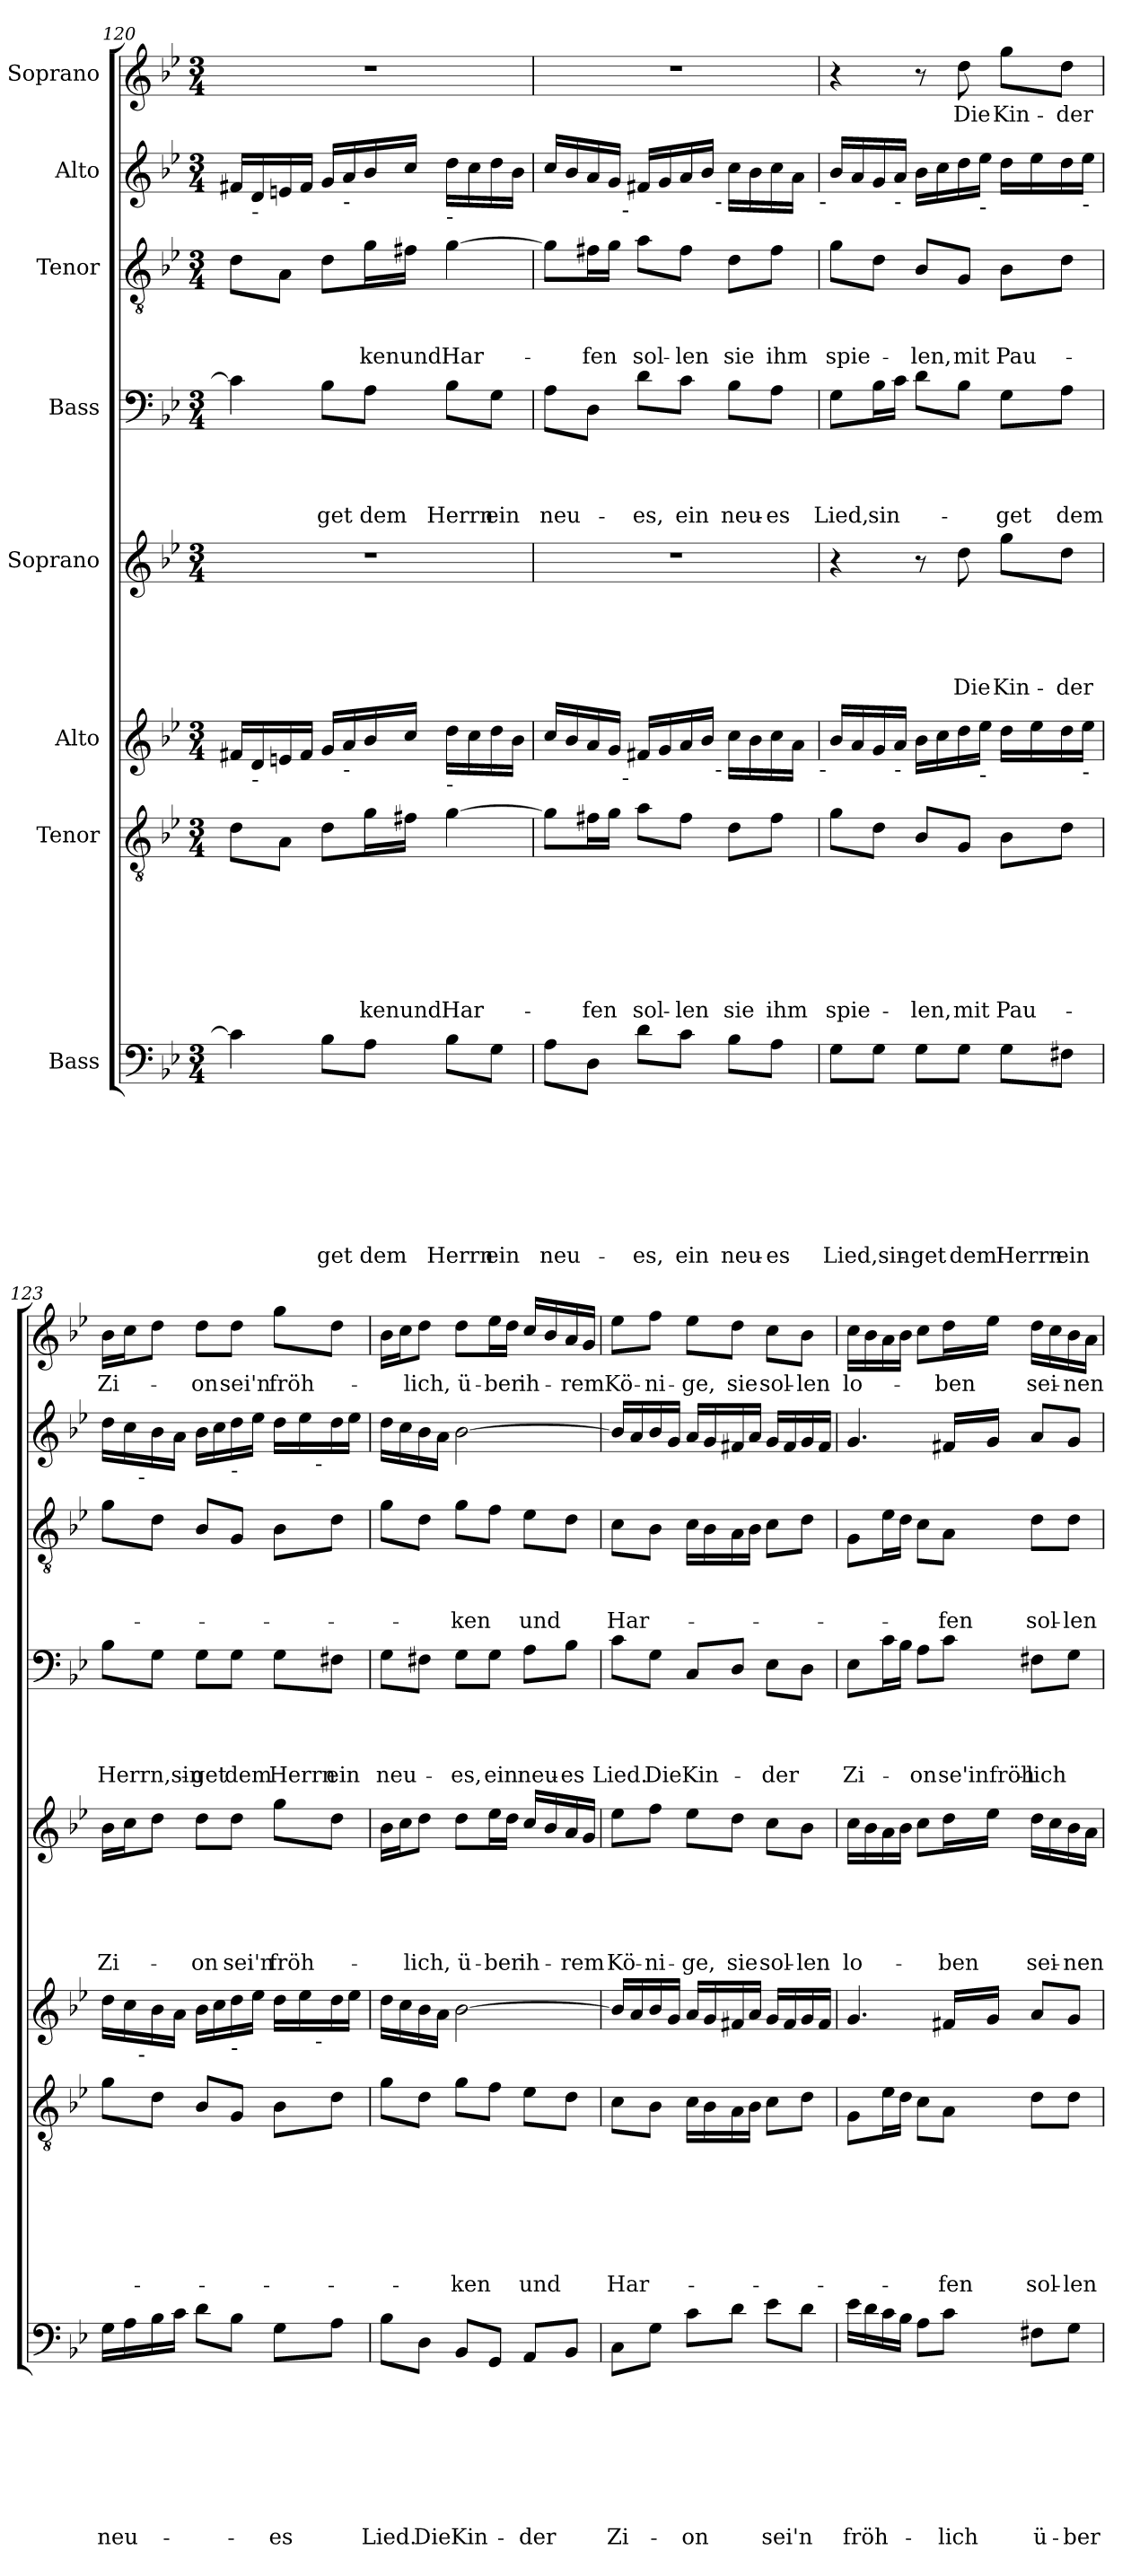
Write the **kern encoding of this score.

**kern	**text	**text	**text	**text	**text	**text	**text	**text	**kern	**text	**text	**text	**text	**text	**text	**text	**kern	**kern	**text	**text	**text	**text	**text	**kern	**text	**text	**text	**text	**kern	**text	**text	**text	**kern	**kern	**text
*part8	*part8	*part8	*part8	*part8	*part8	*part8	*part8	*part8	*part7	*part7	*part7	*part7	*part7	*part7	*part7	*part7	*part6	*part5	*part5	*part5	*part5	*part5	*part5	*part4	*part4	*part4	*part4	*part4	*part3	*part3	*part3	*part3	*part2	*part1	*part1
*staff8	*staff8	*staff8	*staff8	*staff8	*staff8	*staff8	*staff8	*staff8	*staff7	*staff7	*staff7	*staff7	*staff7	*staff7	*staff7	*staff7	*staff6	*staff5	*staff5	*staff5	*staff5	*staff5	*staff5	*staff4	*staff4	*staff4	*staff4	*staff4	*staff3	*staff3	*staff3	*staff3	*staff2	*staff1	*staff1
*I"Bass	*	*	*	*	*	*	*	*	*I"Tenor	*	*	*	*	*	*	*	*I"Alto	*I"Soprano	*	*	*	*	*	*I"Bass	*	*	*	*	*I"Tenor	*	*	*	*I"Alto	*I"Soprano	*
!!LO:PB:g=z
*clefF4	*	*	*	*	*	*	*	*	*clefGv2	*	*	*	*	*	*	*	*clefG2	*clefG2	*	*	*	*	*	*clefF4	*	*	*	*	*clefGv2	*	*	*	*clefG2	*clefG2	*
*k[b-e-]	*	*	*	*	*	*	*	*	*k[b-e-]	*	*	*	*	*	*	*	*k[b-e-]	*k[b-e-]	*	*	*	*	*	*k[b-e-]	*	*	*	*	*k[b-e-]	*	*	*	*k[b-e-]	*k[b-e-]	*
*B-:	*	*	*	*	*	*	*	*	*B-:	*	*	*	*	*	*	*	*B-:	*B-:	*	*	*	*	*	*B-:	*	*	*	*	*B-:	*	*	*	*B-:	*B-:	*
*M3/4	*	*	*	*	*	*	*	*	*M3/4	*	*	*	*	*	*	*	*M3/4	*M3/4	*	*	*	*	*	*M3/4	*	*	*	*	*M3/4	*	*	*	*M3/4	*M3/4	*
=120	=120	=120	=120	=120	=120	=120	=120	=120	=120	=120	=120	=120	=120	=120	=120	=120	=120	=120	=120	=120	=120	=120	=120	=120	=120	=120	=120	=120	=120	=120	=120	=120	=120	=120	=120
!	!	!	!	!	!	!	!	!	!	!	!	!	!	!	!	!	!	!LO:N:vis=1	!	!	!	!	!	!	!	!	!	!	!	!	!	!	!	!LO:N:vis=1	!
4c\]	.	.	.	.	.	.	.	.	8d\L	.	.	.	.	.	.	.	16f#X/LL	2.r	.	.	.	.	.	4c\]	.	.	.	.	8d\L	.	.	.	16f#X/LL	2.r	.
!	!	!	!	!	!	!	!	!	!	!	!	!	!	!	!	!	!	!	!	!	!	!	!	!	!	!	!	!	!	!	!	!	!LO:TX:b:t=-	!	!
!	!	!	!	!	!	!	!	!	!	!	!	!	!	!	!	!	!LO:TX:b:t=-	!	!	!	!	!	!	!	!	!	!	!	!	!	!	!	!	!	!
.	.	.	.	.	.	.	.	.	.	.	.	.	.	.	.	.	16d/	.	.	.	.	.	.	.	.	.	.	.	.	.	.	.	16d/	.	.
.	.	.	.	.	.	.	.	.	8A\J	.	.	.	.	.	.	.	16en/	.	.	.	.	.	.	.	.	.	.	.	8A\J	.	.	.	16en/	.	.
.	.	.	.	.	.	.	.	.	.	.	.	.	.	.	.	.	16f#/JJ	.	.	.	.	.	.	.	.	.	.	.	.	.	.	.	16f#/JJ	.	.
!	!	!	!	!	!	!	!	!LO:LY:b	!	!	!	!	!	!	!	!	!	!	!	!	!	!	!	!	!	!	!	!LO:LY:b	!	!	!	!	!	!	!
8B-\L	.	.	.	.	.	.	.	-get	8d\L	.	.	.	.	.	.	.	16g/LL	.	.	.	.	.	.	8B-\L	.	.	.	-get	8d\L	.	.	.	16g/LL	.	.
!	!	!	!	!	!	!	!	!	!	!	!	!	!	!	!	!	!	!	!	!	!	!	!	!	!	!	!	!	!	!	!	!	!LO:TX:b:t=-	!	!
!	!	!	!	!	!	!	!	!	!	!	!	!	!	!	!	!	!LO:TX:b:t=-	!	!	!	!	!	!	!	!	!	!	!	!	!	!	!	!	!	!
.	.	.	.	.	.	.	.	.	.	.	.	.	.	.	.	.	16a/	.	.	.	.	.	.	.	.	.	.	.	.	.	.	.	16a/	.	.
!	!	!	!	!	!	!	!	!LO:LY:b	!	!	!	!	!	!	!	!LO:LY:b	!	!	!	!	!	!	!	!	!	!	!	!LO:LY:b	!	!	!	!LO:LY:b	!	!	!
8A\J	.	.	.	.	.	.	.	dem	16g\L	.	.	.	.	.	.	-ken	16b-/	.	.	.	.	.	.	8A\J	.	.	.	dem	16g\L	.	.	-ken	16b-/	.	.
!	!	!	!	!	!	!	!	!	!	!	!	!	!	!	!	!LO:LY:b	!	!	!	!	!	!	!	!	!	!	!	!	!	!	!	!LO:LY:b	!	!	!
.	.	.	.	.	.	.	.	.	16f#X\JJ	.	.	.	.	.	.	und	16cc/JJ	.	.	.	.	.	.	.	.	.	.	.	16f#X\JJ	.	.	und	16cc/JJ	.	.
!	!	!	!	!	!	!	!	!	!	!	!	!	!	!	!	!	!	!	!	!	!	!	!	!	!	!	!	!	!	!	!	!	!LO:TX:b:t=-	!	!
!	!	!	!	!	!	!	!	!	!	!	!	!	!	!	!	!	!LO:TX:b:t=-	!	!	!	!	!	!	!	!	!	!	!	!	!	!	!	!	!	!
!	!	!	!	!	!	!	!	!LO:LY:b	!	!	!	!	!	!	!	!LO:LY:b	!	!	!	!	!	!	!	!	!	!	!	!LO:LY:b	!	!	!	!LO:LY:b	!	!	!
8B-\L	.	.	.	.	.	.	.	Herrn	[>4g\	.	.	.	.	.	.	Har-	16dd\LL	.	.	.	.	.	.	8B-\L	.	.	.	Herrn	[>4g\	.	.	Har-	16dd\LL	.	.
.	.	.	.	.	.	.	.	.	.	.	.	.	.	.	.	.	16cc\	.	.	.	.	.	.	.	.	.	.	.	.	.	.	.	16cc\	.	.
!	!	!	!	!	!	!	!	!LO:LY:b	!	!	!	!	!	!	!	!	!	!	!	!	!	!	!	!	!	!	!	!LO:LY:b	!	!	!	!	!	!	!
8G\J	.	.	.	.	.	.	.	ein	.	.	.	.	.	.	.	.	16dd\	.	.	.	.	.	.	8G\J	.	.	.	ein	.	.	.	.	16dd\	.	.
.	.	.	.	.	.	.	.	.	.	.	.	.	.	.	.	.	16b-\JJ	.	.	.	.	.	.	.	.	.	.	.	.	.	.	.	16b-\JJ	.	.
=121	=121	=121	=121	=121	=121	=121	=121	=121	=121	=121	=121	=121	=121	=121	=121	=121	=121	=121	=121	=121	=121	=121	=121	=121	=121	=121	=121	=121	=121	=121	=121	=121	=121	=121	=121
!	!	!	!	!	!	!	!	!	!	!	!	!	!	!	!	!	!	!	!	!	!	!	!	!	!	!	!	!	!	!	!	!	!LO:TX:b:t=-	!	!
!	!	!	!	!	!	!	!	!	!	!	!	!	!	!	!	!	!LO:TX:b:t=-	!	!	!	!	!	!	!	!	!	!	!	!	!	!	!	!	!	!
!	!	!	!	!	!	!	!	!LO:LY:b	!	!	!	!	!	!	!	!	!	!LO:N:vis=1	!	!	!	!	!	!	!	!	!	!LO:LY:b	!	!	!	!	!	!LO:N:vis=1	!
*	*	*	*	*	*	*	*	*	*	*	*	*	*	*	*	*	*^	*	*	*	*	*	*	*	*	*	*	*	*	*	*	*	*^	*	*
*	*	*	*	*	*	*	*	*	*	*	*	*	*	*	*	*	*	*^	*	*	*	*	*	*	*	*	*	*	*	*	*	*	*	*	*^	*	*
8A\L	.	.	.	.	.	.	.	neu-	8g\L]	.	.	.	.	.	.	.	16cc/LL	8..ryy	4...ryy	2.r	.	.	.	.	.	8A\L	.	.	.	neu-	8g\L]	.	.	.	16cc/LL	8..ryy	4...ryy	2.r	.
.	.	.	.	.	.	.	.	.	.	.	.	.	.	.	.	.	16b-/	.	.	.	.	.	.	.	.	.	.	.	.	.	.	.	.	.	16b-/	.	.	.	.
!	!	!	!	!	!	!	!	!	!	!	!	!	!	!	!	!LO:LY:b	!	!	!	!	!	!	!	!	!	!	!	!	!	!	!	!	!	!LO:LY:b	!	!	!	!	!
8D\J	.	.	.	.	.	.	.	.	16f#X\L	.	.	.	.	.	.	-fen	16a/	.	.	.	.	.	.	.	.	8D\J	.	.	.	.	16f#X\L	.	.	-fen	16a/	.	.	.	.
.	.	.	.	.	.	.	.	.	16g\JJ	.	.	.	.	.	.	.	16g/JJ	.	.	.	.	.	.	.	.	.	.	.	.	.	16g\JJ	.	.	.	16g/JJ	.	.	.	.
!	!	!	!	!	!	!	!	!	!	!	!	!	!	!	!	!	!	!	!	!	!	!	!	!	!	!	!	!	!	!	!	!	!	!	!	!LO:TX:b:t=-	!	!	!
!	!	!	!	!	!	!	!	!	!	!	!	!	!	!	!	!	!	!LO:TX:b:t=-	!	!	!	!	!	!	!	!	!	!	!	!	!	!	!	!	!	!	!	!	!
.	.	.	.	.	.	.	.	.	.	.	.	.	.	.	.	.	.	2ryy	.	.	.	.	.	.	.	.	.	.	.	.	.	.	.	.	.	2ryy	.	.	.
!	!	!	!	!	!	!	!	!LO:LY:b	!	!	!	!	!	!	!	!LO:LY:b	!	!	!	!	!	!	!	!	!	!	!	!	!	!LO:LY:b	!	!	!	!LO:LY:b	!	!	!	!	!
8d\L	.	.	.	.	.	.	.	-es,	8a\L	.	.	.	.	.	.	sol-	16f#X/LL	.	.	.	.	.	.	.	.	8d\L	.	.	.	-es,	8a\L	.	.	sol-	16f#X/LL	.	.	.	.
.	.	.	.	.	.	.	.	.	.	.	.	.	.	.	.	.	16g/	.	.	.	.	.	.	.	.	.	.	.	.	.	.	.	.	.	16g/	.	.	.	.
!	!	!	!	!	!	!	!	!LO:LY:b	!	!	!	!	!	!	!	!LO:LY:b:rj	!	!	!	!	!	!	!	!	!	!	!	!	!	!LO:LY:b	!	!	!	!LO:LY:b:rj	!	!	!	!	!
8c\J	.	.	.	.	.	.	.	ein	8f#\J	.	.	.	.	.	.	-len	16a/	.	.	.	.	.	.	.	.	8c\J	.	.	.	ein	8f#\J	.	.	-len	16a/	.	.	.	.
.	.	.	.	.	.	.	.	.	.	.	.	.	.	.	.	.	16b-/JJ	.	.	.	.	.	.	.	.	.	.	.	.	.	.	.	.	.	16b-/JJ	.	.	.	.
!	!	!	!	!	!	!	!	!	!	!	!	!	!	!	!	!	!	!	!	!	!	!	!	!	!	!	!	!	!	!	!	!	!	!	!	!	!LO:TX:b:t=-	!	!
!	!	!	!	!	!	!	!	!	!	!	!	!	!	!	!	!	!	!	!LO:TX:b:t=-	!	!	!	!	!	!	!	!	!	!	!	!	!	!	!	!	!	!	!	!
.	.	.	.	.	.	.	.	.	.	.	.	.	.	.	.	.	.	.	4ryy	.	.	.	.	.	.	.	.	.	.	.	.	.	.	.	.	.	4ryy	.	.
!	!	!	!	!	!	!	!	!LO:LY:b	!	!	!	!	!	!	!	!LO:LY:b	!	!	!	!	!	!	!	!	!	!	!	!	!	!LO:LY:b	!	!	!	!LO:LY:b	!	!	!	!	!
8B-\L	.	.	.	.	.	.	.	neu-	8d\L	.	.	.	.	.	.	sie	16cc\LL	.	.	.	.	.	.	.	.	8B-\L	.	.	.	neu-	8d\L	.	.	sie	16cc\LL	.	.	.	.
.	.	.	.	.	.	.	.	.	.	.	.	.	.	.	.	.	16b-\	.	.	.	.	.	.	.	.	.	.	.	.	.	.	.	.	.	16b-\	.	.	.	.
!	!	!	!	!	!	!	!	!LO:LY:b	!	!	!	!	!	!	!	!LO:LY:b	!	!	!	!	!	!	!	!	!	!	!	!	!	!LO:LY:b	!	!	!	!LO:LY:b	!	!	!	!	!
8A\J	.	.	.	.	.	.	.	-es	8f#\J	.	.	.	.	.	.	ihm	16cc\	.	.	.	.	.	.	.	.	8A\J	.	.	.	-es	8f#\J	.	.	ihm	16cc\	.	.	.	.
.	.	.	.	.	.	.	.	.	.	.	.	.	.	.	.	.	16a\JJ	.	.	.	.	.	.	.	.	.	.	.	.	.	.	.	.	.	16a\JJ	.	.	.	.
.	.	.	.	.	.	.	.	.	.	.	.	.	.	.	.	.	.	32ryy	32ryy	.	.	.	.	.	.	.	.	.	.	.	.	.	.	.	.	32ryy	32ryy	.	.
!	!	!	!	!	!	!	!	!	!	!	!	!	!	!	!	!	!	!	!	!	!	!	!	!	!	!	!	!	!	!	!	!	!	!	!LO:TX:b:t=-	!	!	!	!
!	!	!	!	!	!	!	!	!	!	!	!	!	!	!	!	!	!LO:TX:b:t=-	!	!	!	!	!	!	!	!	!	!	!	!	!	!	!	!	!	!	!	!	!	!
=122	=122	=122	=122	=122	=122	=122	=122	=122	=122	=122	=122	=122	=122	=122	=122	=122	=122	=122	=122	=122	=122	=122	=122	=122	=122	=122	=122	=122	=122	=122	=122	=122	=122	=122	=122	=122	=122	=122	=122
!	!	!	!	!	!	!	!	!LO:LY:b	!	!	!	!	!	!	!	!LO:LY:b	!	!	!	!	!	!	!	!	!	!	!	!	!	!LO:LY:b	!	!	!	!LO:LY:b	!	!	!	!	!
*	*	*	*	*	*	*	*	*	*	*	*	*	*	*	*	*	*v	*v	*v	*	*	*	*	*	*	*	*	*	*	*	*	*	*	*	*v	*v	*v	*	*
8G\L	.	.	.	.	.	.	.	Lied,sin-	8g\L	.	.	.	.	.	.	spie-	16b-/LL	4r	.	.	.	.	.	8G\L	.	.	.	Lied,	8g\L	.	.	spie-	16b-/LL	4r	.
.	.	.	.	.	.	.	.	.	.	.	.	.	.	.	.	.	16a/	.	.	.	.	.	.	.	.	.	.	.	.	.	.	.	16a/	.	.
!	!	!	!	!	!	!	!	!	!	!	!	!	!	!	!	!	!	!	!	!	!	!	!	!	!	!	!	!LO:LY:b	!	!	!	!	!	!	!
8G\J	.	.	.	.	.	.	.	.	8d\J	.	.	.	.	.	.	.	16g/	.	.	.	.	.	.	16B-\L	.	.	.	sin-	8d\J	.	.	.	16g/	.	.
!	!	!	!	!	!	!	!	!	!	!	!	!	!	!	!	!	!	!	!	!	!	!	!	!	!	!	!	!	!	!	!	!	!LO:TX:b:t=-	!	!
!	!	!	!	!	!	!	!	!	!	!	!	!	!	!	!	!	!LO:TX:b:t=-	!	!	!	!	!	!	!	!	!	!	!	!	!	!	!	!	!	!
.	.	.	.	.	.	.	.	.	.	.	.	.	.	.	.	.	16a/JJ	.	.	.	.	.	.	16c\JJ	.	.	.	.	.	.	.	.	16a/JJ	.	.
!	!	!	!	!	!	!	!	!LO:LY:b	!	!	!	!	!	!	!	!LO:LY:b	!	!	!	!	!	!	!	!	!	!	!	!	!	!	!	!LO:LY:b	!	!	!
8G\L	.	.	.	.	.	.	.	-get	8B-/L	.	.	.	.	.	.	-len,	16b-\LL	8r	.	.	.	.	.	8d\L	.	.	.	.	8B-/L	.	.	-len,	16b-\LL	8r	.
.	.	.	.	.	.	.	.	.	.	.	.	.	.	.	.	.	16cc\	.	.	.	.	.	.	.	.	.	.	.	.	.	.	.	16cc\	.	.
!	!	!	!	!	!	!	!	!LO:LY:b	!	!	!	!	!	!	!	!LO:LY:b	!	!	!	!	!	!	!LO:LY:b	!	!	!	!	!	!	!	!	!LO:LY:b	!	!	!LO:LY:b
8G\J	.	.	.	.	.	.	.	dem	8G/J	.	.	.	.	.	.	mit	16dd\	8dd\	.	.	.	.	Die	8B-\J	.	.	.	.	8G/J	.	.	mit	16dd\	8dd\	Die
!	!	!	!	!	!	!	!	!	!	!	!	!	!	!	!	!	!	!	!	!	!	!	!	!	!	!	!	!	!	!	!	!	!LO:TX:b:t=-	!	!
!	!	!	!	!	!	!	!	!	!	!	!	!	!	!	!	!	!LO:TX:b:t=-	!	!	!	!	!	!	!	!	!	!	!	!	!	!	!	!	!	!
.	.	.	.	.	.	.	.	.	.	.	.	.	.	.	.	.	16ee-\JJ	.	.	.	.	.	.	.	.	.	.	.	.	.	.	.	16ee-\JJ	.	.
!	!	!	!	!	!	!	!	!LO:LY:b	!	!	!	!	!	!	!	!LO:LY:b	!	!	!	!	!	!	!LO:LY:b	!	!	!	!	!LO:LY:b	!	!	!	!LO:LY:b	!	!	!LO:LY:b
8G\L	.	.	.	.	.	.	.	Herrn	8B-\L	.	.	.	.	.	.	Pau-	16dd\LL	8gg\L	.	.	.	.	Kin-	8G\L	.	.	.	-get	8B-\L	.	.	Pau-	16dd\LL	8gg\L	Kin-
.	.	.	.	.	.	.	.	.	.	.	.	.	.	.	.	.	16ee-\	.	.	.	.	.	.	.	.	.	.	.	.	.	.	.	16ee-\	.	.
!	!	!	!	!	!	!	!	!LO:LY:b	!	!	!	!	!	!	!	!	!	!	!	!	!	!	!LO:LY:b	!	!	!	!	!LO:LY:b	!	!	!	!	!	!	!LO:LY:b
8F#X\J	.	.	.	.	.	.	.	ein	8d\J	.	.	.	.	.	.	.	16dd\	8dd\J	.	.	.	.	-der	8A\J	.	.	.	dem	8d\J	.	.	.	16dd\	8dd\J	-der
!	!	!	!	!	!	!	!	!	!	!	!	!	!	!	!	!	!	!	!	!	!	!	!	!	!	!	!	!	!	!	!	!	!LO:TX:b:t=-	!	!
!	!	!	!	!	!	!	!	!	!	!	!	!	!	!	!	!	!LO:TX:b:t=-	!	!	!	!	!	!	!	!	!	!	!	!	!	!	!	!	!	!
.	.	.	.	.	.	.	.	.	.	.	.	.	.	.	.	.	16ee-\JJ	.	.	.	.	.	.	.	.	.	.	.	.	.	.	.	16ee-\JJ	.	.
=123	=123	=123	=123	=123	=123	=123	=123	=123	=123	=123	=123	=123	=123	=123	=123	=123	=123	=123	=123	=123	=123	=123	=123	=123	=123	=123	=123	=123	=123	=123	=123	=123	=123	=123	=123
!	!	!	!	!	!	!	!	!LO:LY:b	!	!	!	!	!	!	!	!	!	!	!	!	!	!	!LO:LY:b	!	!	!	!	!LO:LY:b	!	!	!	!	!	!	!LO:LY:b
*	*	*	*	*	*	*	*	*	*	*	*	*	*	*	*	*	*^	*	*	*	*	*	*	*	*	*	*	*	*	*	*	*	*^	*	*
16G\LL	.	.	.	.	.	.	.	neu-	8g\L	.	.	.	.	.	.	.	16dd\LL	16.ryy	16b-\LL	.	.	.	.	Zi-	8B-\L	.	.	.	Herrn,sin-	8g\L	.	.	.	16dd\LL	16.ryy	16b-\LL	Zi-
16A\	.	.	.	.	.	.	.	.	.	.	.	.	.	.	.	.	16cc\	.	16cc\J	.	.	.	.	.	.	.	.	.	.	.	.	.	.	16cc\	.	16cc\J	.
!	!	!	!	!	!	!	!	!	!	!	!	!	!	!	!	!	!	!	!	!	!	!	!	!	!	!	!	!	!	!	!	!	!	!	!LO:TX:b:t=-	!	!
!	!	!	!	!	!	!	!	!	!	!	!	!	!	!	!	!	!	!LO:TX:b:t=-	!	!	!	!	!	!	!	!	!	!	!	!	!	!	!	!	!	!	!
.	.	.	.	.	.	.	.	.	.	.	.	.	.	.	.	.	.	2ryy	.	.	.	.	.	.	.	.	.	.	.	.	.	.	.	.	2ryy	.	.
16B-\	.	.	.	.	.	.	.	.	8d\J	.	.	.	.	.	.	.	16b-\	.	8dd\J	.	.	.	.	.	8G\J	.	.	.	.	8d\J	.	.	.	16b-\	.	8dd\J	.
16c\JJ	.	.	.	.	.	.	.	.	.	.	.	.	.	.	.	.	16a\JJ	.	.	.	.	.	.	.	.	.	.	.	.	.	.	.	.	16a\JJ	.	.	.
!	!	!	!	!	!	!	!	!	!	!	!	!	!	!	!	!	!	!	!	!	!	!	!	!LO:LY:b	!	!	!	!	!LO:LY:b	!	!	!	!	!	!	!	!LO:LY:b
8d\L	.	.	.	.	.	.	.	.	8B-/L	.	.	.	.	.	.	.	16b-\LL	.	8dd\L	.	.	.	.	-on	8G\L	.	.	.	-get	8B-/L	.	.	.	16b-\LL	.	8dd\L	-on
.	.	.	.	.	.	.	.	.	.	.	.	.	.	.	.	.	16cc\	.	.	.	.	.	.	.	.	.	.	.	.	.	.	.	.	16cc\	.	.	.
!	!	!	!	!	!	!	!	!	!	!	!	!	!	!	!	!	!	!	!	!	!	!	!	!	!	!	!	!	!	!	!	!	!	!LO:TX:b:t=-	!	!	!
!	!	!	!	!	!	!	!	!	!	!	!	!	!	!	!	!	!LO:TX:b:t=-	!	!	!	!	!	!	!	!	!	!	!	!	!	!	!	!	!	!	!	!
!	!	!	!	!	!	!	!	!	!	!	!	!	!	!	!	!	!	!	!	!	!	!	!	!LO:LY:b	!	!	!	!	!LO:LY:b	!	!	!	!	!	!	!	!LO:LY:b
8B-\J	.	.	.	.	.	.	.	.	8G/J	.	.	.	.	.	.	.	16dd\	.	8dd\J	.	.	.	.	sei'n	8G\J	.	.	.	dem	8G/J	.	.	.	16dd\	.	8dd\J	sei'n
.	.	.	.	.	.	.	.	.	.	.	.	.	.	.	.	.	16ee-\JJ	.	.	.	.	.	.	.	.	.	.	.	.	.	.	.	.	16ee-\JJ	.	.	.
!	!	!	!	!	!	!	!	!LO:LY:b	!	!	!	!	!	!	!	!	!	!	!	!	!	!	!	!LO:LY:b	!	!	!	!	!LO:LY:b	!	!	!	!	!	!	!	!LO:LY:b
8G\L	.	.	.	.	.	.	.	-es	8B-\L	.	.	.	.	.	.	.	16dd\LL	.	8gg\L	.	.	.	.	fröh-	8G\L	.	.	.	Herrn	8B-\L	.	.	.	16dd\LL	.	8gg\L	fröh-
.	.	.	.	.	.	.	.	.	.	.	.	.	.	.	.	.	16ee-\	.	.	.	.	.	.	.	.	.	.	.	.	.	.	.	.	16ee-\	.	.	.
!	!	!	!	!	!	!	!	!	!	!	!	!	!	!	!	!	!	!	!	!	!	!	!	!	!	!	!	!	!	!	!	!	!	!	!LO:TX:b:t=-	!	!
!	!	!	!	!	!	!	!	!	!	!	!	!	!	!	!	!	!	!LO:TX:b:t=-	!	!	!	!	!	!	!	!	!	!	!	!	!	!	!	!	!	!	!
.	.	.	.	.	.	.	.	.	.	.	.	.	.	.	.	.	.	8ryy	.	.	.	.	.	.	.	.	.	.	.	.	.	.	.	.	8ryy	.	.
!	!	!	!	!	!	!	!	!	!	!	!	!	!	!	!	!	!	!	!	!	!	!	!	!	!	!	!	!	!LO:LY:b	!	!	!	!	!	!	!	!
8A\J	.	.	.	.	.	.	.	.	8d\J	.	.	.	.	.	.	.	16dd\	.	8dd\J	.	.	.	.	.	8F#X\J	.	.	.	ein	8d\J	.	.	.	16dd\	.	8dd\J	.
.	.	.	.	.	.	.	.	.	.	.	.	.	.	.	.	.	16ee-\JJ	.	.	.	.	.	.	.	.	.	.	.	.	.	.	.	.	16ee-\JJ	.	.	.
.	.	.	.	.	.	.	.	.	.	.	.	.	.	.	.	.	.	32ryy	.	.	.	.	.	.	.	.	.	.	.	.	.	.	.	.	32ryy	.	.
!!LO:PB:g=z
=124	=124	=124	=124	=124	=124	=124	=124	=124	=124	=124	=124	=124	=124	=124	=124	=124	=124	=124	=124	=124	=124	=124	=124	=124	=124	=124	=124	=124	=124	=124	=124	=124	=124	=124	=124	=124	=124
!	!	!	!	!	!	!	!	!LO:LY:b	!	!	!	!	!	!	!	!	!	!	!	!	!	!	!	!	!	!	!	!	!LO:LY:b	!	!	!	!	!	!	!	!
*	*	*	*	*	*	*	*	*	*	*	*	*	*	*	*	*	*v	*v	*	*	*	*	*	*	*	*	*	*	*	*	*	*	*	*v	*v	*	*
8B-\L	.	.	.	.	.	.	.	Lied.	8g\L	.	.	.	.	.	.	.	16dd\LL	16b-\LL	.	.	.	.	.	8G\L	.	.	.	neu-	8g\L	.	.	.	16dd\LL	16b-\LL	.
.	.	.	.	.	.	.	.	.	.	.	.	.	.	.	.	.	16cc\	16cc\J	.	.	.	.	.	.	.	.	.	.	.	.	.	.	16cc\	16cc\J	.
!	!	!	!	!	!	!	!	!LO:LY:b	!	!	!	!	!	!	!	!	!	!	!	!	!	!	!LO:LY:b	!	!	!	!	!	!	!	!	!	!	!	!LO:LY:b
8D\J	.	.	.	.	.	.	.	Die	8d\J	.	.	.	.	.	.	.	16b-\	8dd\J	.	.	.	.	-lich,	8F#X\J	.	.	.	.	8d\J	.	.	.	16b-\	8dd\J	-lich,
.	.	.	.	.	.	.	.	.	.	.	.	.	.	.	.	.	16a\JJ	.	.	.	.	.	.	.	.	.	.	.	.	.	.	.	16a\JJ	.	.
!	!	!	!	!	!	!	!	!LO:LY:b	!	!	!	!	!	!	!	!LO:LY:b	!	!	!	!	!	!	!LO:LY:b	!	!	!	!	!LO:LY:b	!	!	!	!LO:LY:b	!	!	!LO:LY:b
8BB-/L	.	.	.	.	.	.	.	Kin-	8g\L	.	.	.	.	.	.	-ken	[>2b-\	8dd\L	.	.	.	.	ü-	8G\L	.	.	.	-es,	8g\L	.	.	-ken	[>2b-\	8dd\L	ü-
!	!	!	!	!	!	!	!	!	!	!	!	!	!	!	!	!	!	!	!	!	!	!	!LO:LY:b	!	!	!	!	!LO:LY:b	!	!	!	!	!	!	!LO:LY:b
8GG/J	.	.	.	.	.	.	.	.	8f\J	.	.	.	.	.	.	.	.	16ee-\L	.	.	.	.	-ber	8G\J	.	.	.	ein	8f\J	.	.	.	.	16ee-\L	-ber
.	.	.	.	.	.	.	.	.	.	.	.	.	.	.	.	.	.	16dd\JJ	.	.	.	.	.	.	.	.	.	.	.	.	.	.	.	16dd\JJ	.
!	!	!	!	!	!	!	!	!LO:LY:b	!	!	!	!	!	!	!	!LO:LY:b	!	!	!	!	!	!	!LO:LY:b	!	!	!	!	!LO:LY:b	!	!	!	!LO:LY:b	!	!	!LO:LY:b
8AA/L	.	.	.	.	.	.	.	-der	8e-\L	.	.	.	.	.	.	und	.	16cc/LL	.	.	.	.	ih-	8A\L	.	.	.	neu-	8e-\L	.	.	und	.	16cc/LL	ih-
.	.	.	.	.	.	.	.	.	.	.	.	.	.	.	.	.	.	16b-/	.	.	.	.	.	.	.	.	.	.	.	.	.	.	.	16b-/	.
!	!	!	!	!	!	!	!	!	!	!	!	!	!	!	!	!	!	!	!	!	!	!	!LO:LY:b	!	!	!	!	!LO:LY:b	!	!	!	!	!	!	!LO:LY:b
8BB-/J	.	.	.	.	.	.	.	.	8d\J	.	.	.	.	.	.	.	.	16a/	.	.	.	.	-rem	8B-\J	.	.	.	-es	8d\J	.	.	.	.	16a/	-rem
.	.	.	.	.	.	.	.	.	.	.	.	.	.	.	.	.	.	16g/JJ	.	.	.	.	.	.	.	.	.	.	.	.	.	.	.	16g/JJ	.
=125	=125	=125	=125	=125	=125	=125	=125	=125	=125	=125	=125	=125	=125	=125	=125	=125	=125	=125	=125	=125	=125	=125	=125	=125	=125	=125	=125	=125	=125	=125	=125	=125	=125	=125	=125
!	!	!	!	!	!	!	!	!LO:LY:b	!	!	!	!	!	!	!	!LO:LY:b	!	!	!	!	!	!	!LO:LY:b	!	!	!	!	!LO:LY:b	!	!	!	!LO:LY:b	!	!	!LO:LY:b
8C\L	.	.	.	.	.	.	.	Zi-	8c\L	.	.	.	.	.	.	Har-	16b-/LL]	8ee-\L	.	.	.	.	Kö-	8c\L	.	.	.	Lied.	8c\L	.	.	Har-	16b-/LL]	8ee-\L	Kö-
.	.	.	.	.	.	.	.	.	.	.	.	.	.	.	.	.	16a/	.	.	.	.	.	.	.	.	.	.	.	.	.	.	.	16a/	.	.
!	!	!	!	!	!	!	!	!	!	!	!	!	!	!	!	!	!	!	!	!	!	!	!LO:LY:b	!	!	!	!	!LO:LY:b	!	!	!	!	!	!	!LO:LY:b
8G\J	.	.	.	.	.	.	.	.	8B-\J	.	.	.	.	.	.	.	16b-/	8ff\J	.	.	.	.	-ni-	8G\J	.	.	.	Die	8B-\J	.	.	.	16b-/	8ff\J	-ni-
.	.	.	.	.	.	.	.	.	.	.	.	.	.	.	.	.	16g/JJ	.	.	.	.	.	.	.	.	.	.	.	.	.	.	.	16g/JJ	.	.
!	!	!	!	!	!	!	!	!LO:LY:b	!	!	!	!	!	!	!	!	!	!	!	!	!	!	!LO:LY:b	!	!	!	!	!LO:LY:b	!	!	!	!	!	!	!LO:LY:b
8c\L	.	.	.	.	.	.	.	-on	16c\LL	.	.	.	.	.	.	.	16a/LL	8ee-\L	.	.	.	.	-ge,	8C/L	.	.	.	Kin-	16c\LL	.	.	.	16a/LL	8ee-\L	-ge,
.	.	.	.	.	.	.	.	.	16B-\	.	.	.	.	.	.	.	16g/	.	.	.	.	.	.	.	.	.	.	.	16B-\	.	.	.	16g/	.	.
!	!	!	!	!	!	!	!	!	!	!	!	!	!	!	!	!	!	!	!	!	!	!	!LO:LY:b	!	!	!	!	!	!	!	!	!	!	!	!LO:LY:b
8d\J	.	.	.	.	.	.	.	.	16A\	.	.	.	.	.	.	.	16f#X/	8dd\J	.	.	.	.	sie	8D/J	.	.	.	.	16A\	.	.	.	16f#X/	8dd\J	sie
.	.	.	.	.	.	.	.	.	16B-\JJ	.	.	.	.	.	.	.	16a/JJ	.	.	.	.	.	.	.	.	.	.	.	16B-\JJ	.	.	.	16a/JJ	.	.
!	!	!	!	!	!	!	!	!LO:LY:b	!	!	!	!	!	!	!	!	!	!	!	!	!	!	!LO:LY:b	!	!	!	!	!LO:LY:b	!	!	!	!	!	!	!LO:LY:b
8e-\L	.	.	.	.	.	.	.	sei'n	8c\L	.	.	.	.	.	.	.	16g/LL	8cc\L	.	.	.	.	sol-	8E-\L	.	.	.	-der	8c\L	.	.	.	16g/LL	8cc\L	sol-
.	.	.	.	.	.	.	.	.	.	.	.	.	.	.	.	.	16f#/	.	.	.	.	.	.	.	.	.	.	.	.	.	.	.	16f#/	.	.
!	!	!	!	!	!	!	!	!	!	!	!	!	!	!	!	!	!	!	!	!	!	!	!LO:LY:b	!	!	!	!	!	!	!	!	!	!	!	!LO:LY:b
8d\J	.	.	.	.	.	.	.	.	8d\J	.	.	.	.	.	.	.	16g/	8b-\J	.	.	.	.	-len	8D\J	.	.	.	.	8d\J	.	.	.	16g/	8b-\J	-len
.	.	.	.	.	.	.	.	.	.	.	.	.	.	.	.	.	16f#/JJ	.	.	.	.	.	.	.	.	.	.	.	.	.	.	.	16f#/JJ	.	.
=126	=126	=126	=126	=126	=126	=126	=126	=126	=126	=126	=126	=126	=126	=126	=126	=126	=126	=126	=126	=126	=126	=126	=126	=126	=126	=126	=126	=126	=126	=126	=126	=126	=126	=126	=126
!	!	!	!	!	!	!	!	!LO:LY:b	!	!	!	!	!	!	!	!	!	!	!	!	!	!	!LO:LY:b	!	!	!	!	!LO:LY:b	!	!	!	!	!	!	!LO:LY:b
16e-\LL	.	.	.	.	.	.	.	fröh-	8G\L	.	.	.	.	.	.	.	4.g/	16cc\LL	.	.	.	.	lo-	8E-\L	.	.	.	Zi-	8G\L	.	.	.	4.g/	16cc\LL	lo-
16d\	.	.	.	.	.	.	.	.	.	.	.	.	.	.	.	.	.	16b-\	.	.	.	.	.	.	.	.	.	.	.	.	.	.	.	16b-\	.
16c\	.	.	.	.	.	.	.	.	16e-\L	.	.	.	.	.	.	.	.	16a\	.	.	.	.	.	16c\L	.	.	.	.	16e-\L	.	.	.	.	16a\	.
16B-\JJ	.	.	.	.	.	.	.	.	16d\JJ	.	.	.	.	.	.	.	.	16b-\JJ	.	.	.	.	.	16B-\JJ	.	.	.	.	16d\JJ	.	.	.	.	16b-\JJ	.
!	!	!	!	!	!	!	!	!	!	!	!	!	!	!	!	!	!	!	!	!	!	!	!	!	!	!	!	!LO:LY:b	!	!	!	!	!	!	!
8A\L	.	.	.	.	.	.	.	.	8c\L	.	.	.	.	.	.	.	.	8cc\L	.	.	.	.	.	8A\L	.	.	.	-on	8c\L	.	.	.	.	8cc\L	.
!	!	!	!	!	!	!	!	!LO:LY:b	!	!	!	!	!	!	!	!LO:LY:b	!	!	!	!	!	!	!LO:LY:b	!	!	!	!	!LO:LY:b	!	!	!	!LO:LY:b	!	!	!LO:LY:b
8c\J	.	.	.	.	.	.	.	-lich	8A\J	.	.	.	.	.	.	-fen	16f#X/LL	16dd\L	.	.	.	.	-ben	8c\J	.	.	.	se'infröh-	8A\J	.	.	-fen	16f#X/LL	16dd\L	-ben
.	.	.	.	.	.	.	.	.	.	.	.	.	.	.	.	.	16g/JJ	16ee-\JJ	.	.	.	.	.	.	.	.	.	.	.	.	.	.	16g/JJ	16ee-\JJ	.
!	!	!	!	!	!	!	!	!LO:LY:b	!	!	!	!	!	!	!	!LO:LY:b	!	!	!	!	!	!	!LO:LY:b	!	!	!	!	!LO:LY:b	!	!	!	!LO:LY:b	!	!	!LO:LY:b
8F#X\L	.	.	.	.	.	.	.	ü-	8d\L	.	.	.	.	.	.	sol-	8a/L	16dd\LL	.	.	.	.	sei-	8F#X\L	.	.	.	-lich	8d\L	.	.	sol-	8a/L	16dd\LL	sei-
.	.	.	.	.	.	.	.	.	.	.	.	.	.	.	.	.	.	16cc\	.	.	.	.	.	.	.	.	.	.	.	.	.	.	.	16cc\	.
!	!	!	!	!	!	!	!	!LO:LY:b	!	!	!	!	!	!	!	!LO:LY:b	!	!	!	!	!	!	!LO:LY:b	!	!	!	!	!	!	!	!	!LO:LY:b	!	!	!LO:LY:b
8G\J	.	.	.	.	.	.	.	-ber	8d\J	.	.	.	.	.	.	-len	8g/J	16b-\	.	.	.	.	-nen	8G\J	.	.	.	.	8d\J	.	.	-len	8g/J	16b-\	-nen
.	.	.	.	.	.	.	.	.	.	.	.	.	.	.	.	.	.	16a\JJ	.	.	.	.	.	.	.	.	.	.	.	.	.	.	.	16a\JJ	.
=	=	=	=	=	=	=	=	=	=	=	=	=	=	=	=	=	=	=	=	=	=	=	=	=	=	=	=	=	=	=	=	=	=	=	=
*-	*-	*-	*-	*-	*-	*-	*-	*-	*-	*-	*-	*-	*-	*-	*-	*-	*-	*-	*-	*-	*-	*-	*-	*-	*-	*-	*-	*-	*-	*-	*-	*-	*-	*-	*-
